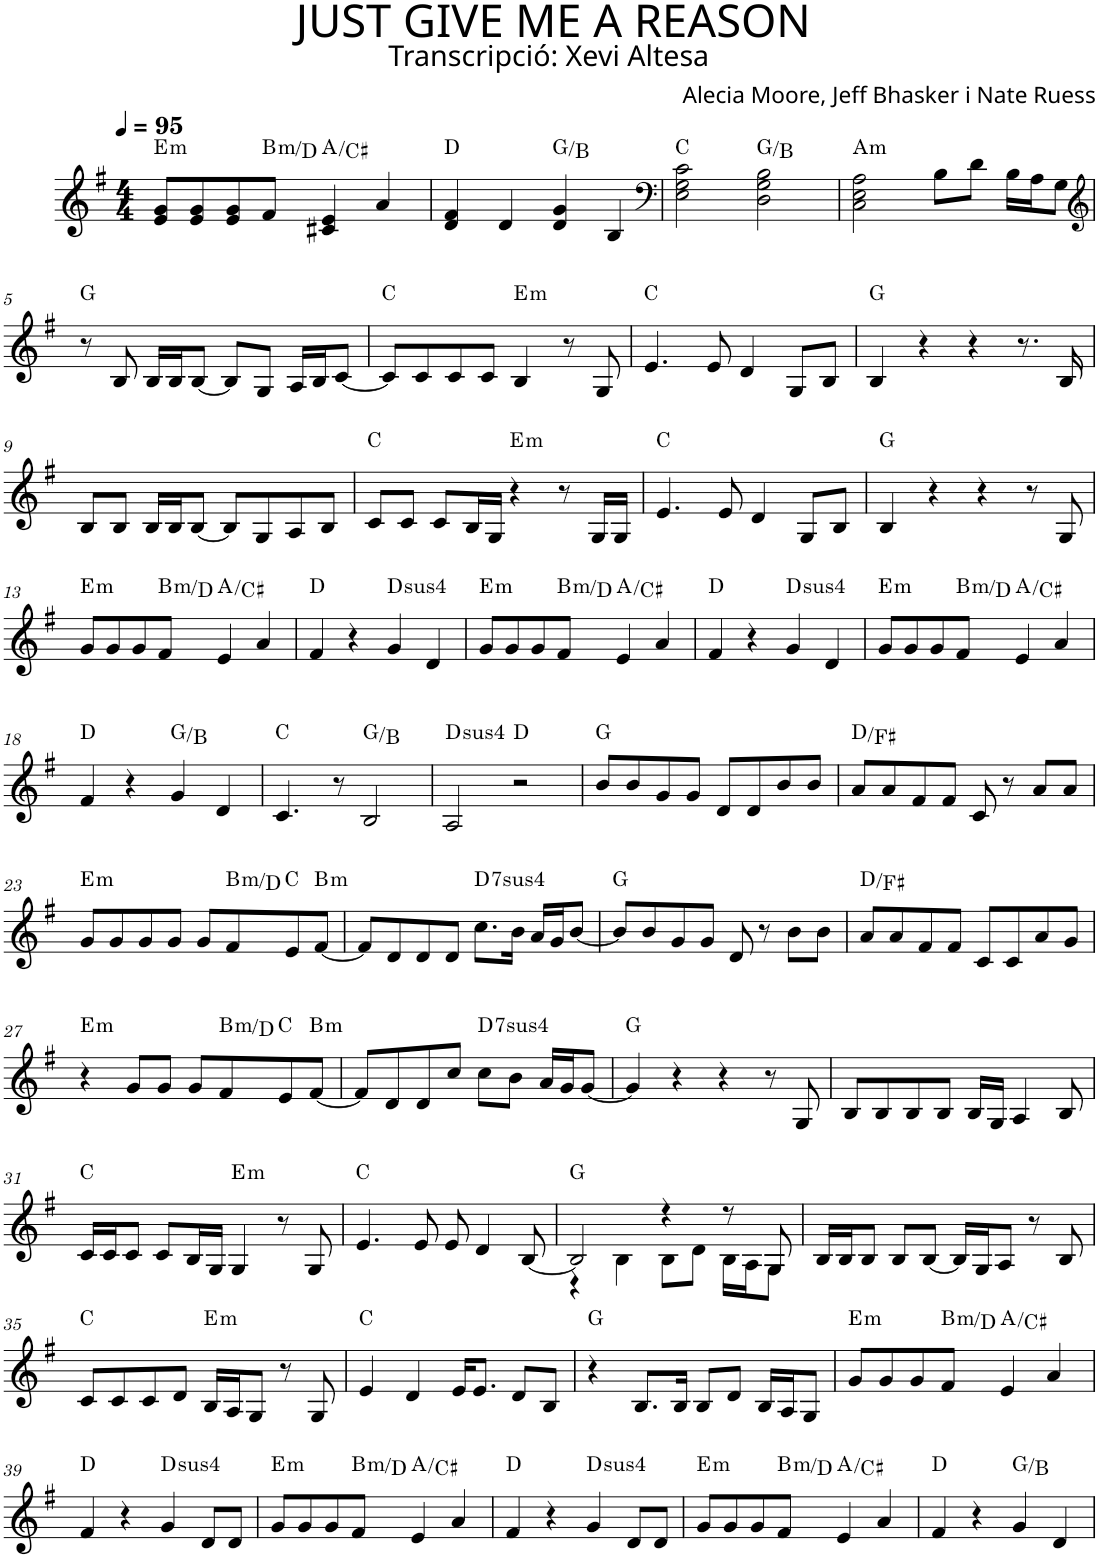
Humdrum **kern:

**kern	**harte
*part1	*part1
*staff1	*
*I"P1	*
*clefG2	*
*k[f#]	*
*G:	*
*M4/4	*
*MM95	*
=1	=1
!	!LO:H:kt=m
8e/ 8g/L	E:min
8e/ 8g/	.
8e/ 8g/	.
!	!LO:H:kt=m
8f#/J	B:min/b3
4c#X/ 4e/	A:maj/3
4a/	.
=2	=2
4d/ 4f#/	D:maj
4d/	.
4d/ 4g/	G:maj/3
4B/	.
=3	=3
*clefF4	*
2E\ 2G\ 2c\	C:maj
2D\ 2G\ 2B\	G:maj/3
=4	=4
!	!LO:H:kt=m
2C\ 2E\ 2A\	A:min
8B\L	.
8d\J	.
16B\LL	.
16A\J	.
8G\J	.
!!LO:LB:g=z
=5	=5
*clefG2	*
8r	G:maj
8B/	.
16B/LL	.
16B/J	.
[<8B/J	.
8B/L]	.
8G/J	.
16A/LL	.
16B/J	.
[<8c/J	.
=6	=6
8c/L]	C:maj
8c/	.
8c/	.
8c/J	.
!	!LO:H:kt=m
4B/	E:min
8r	.
8G/	.
=7	=7
4.e/	C:maj
8e/	.
4d/	.
8G/L	.
8B/J	.
=8	=8
4B/	G:maj
4r	.
4r	.
8.r	.
16B/	.
!!LO:LB:g=z
=9	=9
8B/L	.
8B/J	.
16B/LL	.
16B/J	.
[<8B/J	.
8B/L]	.
8G/	.
8A/	.
8B/J	.
=10	=10
8c/L	C:maj
8c/J	.
8c/L	.
16B/L	.
16G/JJ	.
!	!LO:H:kt=m
4r	E:min
8r	.
16G/LL	.
16G/JJ	.
=11	=11
4.e/	C:maj
8e/	.
4d/	.
8G/L	.
8B/J	.
=12	=12
4B/	G:maj
4r	.
4r	.
8r	.
8G/	.
!!LO:LB:g=z
=13	=13
!	!LO:H:kt=m
8g/L	E:min
8g/	.
8g/	.
!	!LO:H:kt=m
8f#/J	B:min/b3
4e/	A:maj/3
4a/	.
=14	=14
4f#/	D:maj
4r	.
!	!LO:H:kt=4
4g/	D:sus4
4d/	.
=15	=15
!	!LO:H:kt=m
8g/L	E:min
8g/	.
8g/	.
!	!LO:H:kt=m
8f#/J	B:min/b3
4e/	A:maj/3
4a/	.
=16	=16
4f#/	D:maj
4r	.
!	!LO:H:kt=4
4g/	D:sus4
4d/	.
=17	=17
!	!LO:H:kt=m
8g/L	E:min
8g/	.
8g/	.
!	!LO:H:kt=m
8f#/J	B:min/b3
4e/	A:maj/3
4a/	.
!!LO:LB:g=z
=18	=18
4f#/	D:maj
4r	.
4g/	G:maj/3
4d/	.
=19	=19
4.c/	C:maj
8r	.
2B/	G:maj/3
=20	=20
!	!LO:H:kt=4
2A/	D:sus4
2r	D:maj
=21	=21
8b/L	G:maj
8b/	.
8g/	.
8g/J	.
8d/L	.
8d/	.
8b/	.
8b/J	.
=22	=22
8a/L	D:maj/3
8a/	.
8f#/	.
8f#/J	.
8c/	.
8r	.
8a/L	.
8a/J	.
!!LO:LB:g=z
=23	=23
!	!LO:H:kt=m
8g/L	E:min
8g/	.
8g/	.
8g/J	.
8g/L	.
!	!LO:H:kt=m
8f#/	B:min/b3
8e/	C:maj
!	!LO:H:kt=m
[<8f#/J	B:min
=24	=24
8f#/L]	.
8d/	.
8d/	.
8d/J	.
!	!LO:H:kt=74
8.cc\L	D:sus4(7)
16b\Jk	.
16a/LL	.
16g/J	.
[<8b/J	.
=25	=25
8b/L]	G:maj
8b/	.
8g/	.
8g/J	.
8d/	.
8r	.
8b\L	.
8b\J	.
=26	=26
8a/L	D:maj/3
8a/	.
8f#/	.
8f#/J	.
8c/L	.
8c/	.
8a/	.
8g/J	.
!!LO:LB:g=z
=27	=27
!	!LO:H:kt=m
4r	E:min
8g/L	.
8g/J	.
8g/L	.
!	!LO:H:kt=m
8f#/	B:min/b3
8e/	C:maj
!	!LO:H:kt=m
[<8f#/J	B:min
=28	=28
8f#/L]	.
8d/	.
8d/	.
8cc/J	.
!	!LO:H:kt=74
8cc\L	D:sus4(7)
8b\J	.
16a/LL	.
16g/J	.
[<8g/J	.
=29	=29
4g/]	G:maj
4r	.
4r	.
8r	.
8G/	.
=30	=30
8B/L	.
8B/	.
8B/	.
8B/J	.
16B/LL	.
16G/JJ	.
4A/	.
8B/	.
!!LO:LB:g=z
=31	=31
16c/LL	C:maj
16c/J	.
8c/J	.
8c/L	.
16B/L	.
16G/JJ	.
!	!LO:H:kt=m
4G/	E:min
8r	.
8G/	.
=32	=32
4.e/	C:maj
8e/	.
8e/	.
4d/	.
[<8B/	.
=33	=33
*^	*
2B/]	4r	G:maj
.	4B\	.
4r	8B\L	.
.	8d\J	.
8r	16B\LL	.
.	16A\J	.
8G/	8G\J	.
*v	*v	*
=34	=34
16B/LL	.
16B/J	.
8B/J	.
8B/L	.
[<8B/J	.
16B/LL]	.
16G/J	.
8A/J	.
8r	.
8B/	.
!!LO:LB:g=z
=35	=35
8c/L	C:maj
8c/	.
8c/	.
8d/J	.
!	!LO:H:kt=m
16B/LL	E:min
16A/J	.
8G/J	.
8r	.
8G/	.
=36	=36
4e/	C:maj
4d/	.
16e/KL	.
8.e/J	.
8d/L	.
8B/J	.
=37	=37
4r	G:maj
8.B/L	.
16B/Jk	.
8B/L	.
8d/J	.
16B/LL	.
16A/J	.
8G/J	.
=38	=38
!	!LO:H:kt=m
8g/L	E:min
8g/	.
8g/	.
!	!LO:H:kt=m
8f#/J	B:min/b3
4e/	A:maj/3
4a/	.
!!LO:LB:g=z
=39	=39
4f#/	D:maj
4r	.
!	!LO:H:kt=4
4g/	D:sus4
8d/L	.
8d/J	.
=40	=40
!	!LO:H:kt=m
8g/L	E:min
8g/	.
8g/	.
!	!LO:H:kt=m
8f#/J	B:min/b3
4e/	A:maj/3
4a/	.
=41	=41
4f#/	D:maj
4r	.
!	!LO:H:kt=4
4g/	D:sus4
8d/L	.
8d/J	.
=42	=42
!	!LO:H:kt=m
8g/L	E:min
8g/	.
8g/	.
!	!LO:H:kt=m
8f#/J	B:min/b3
4e/	A:maj/3
4a/	.
=43	=43
4f#/	D:maj
4r	.
4g/	G:maj/3
4d/	.
=	=
*-	*-
